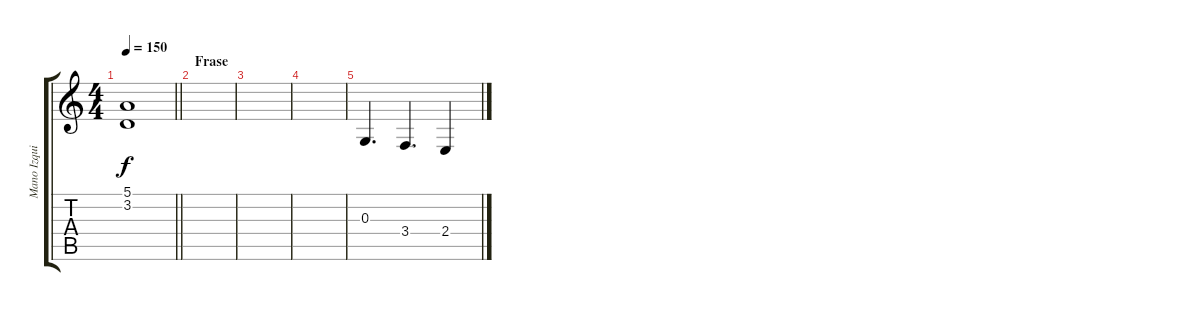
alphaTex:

\track ("Mano Izquierda (Puente de Piano)" "Mano Izqui") {instrument acousticgrandpiano}
\staff {score tabs}
\tuning (E4 B3 G3 D3 A2 E2) {hide}
\ts (4 4)
\tempo 150
\clef g2
\barLineRight lightlight
\ks c
(5.1 3.2).1{dy f} |
\section ("" "Frase")
|
|
|
0.3.4{d} 3.4.4{d} 2.4.4
